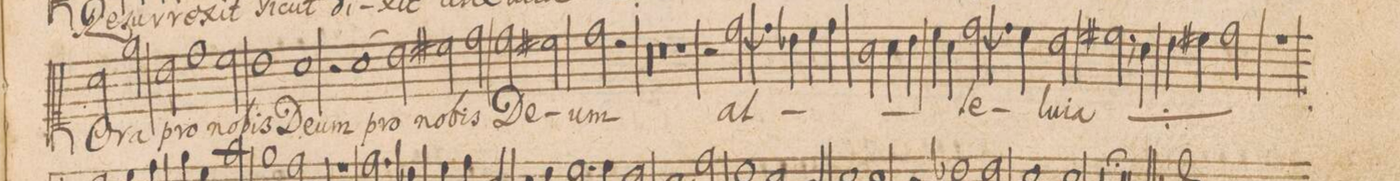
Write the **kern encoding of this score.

**kern	**text
*I"CANTVS.	*
*clefC1	*
*k[]	*
*met(c|)	*
*M2/1	*
2a\	O-
2ee\	-ra
=63-	=63-
2b\	pro
1dd\	no-
2ccny\	-bis
=64-	=64-
1b\	De-
1a\	-um
=65-	=65-
2r	.
(1a\	pro
2b\)	.
=66-	=66-
2cc#X\	no-
2dd\	-bis
2dd\	De-
2cc#X\	.
=67-	=67-
2dd\	-um
2r	.
00r	.
=68-	=68-
=69-	=69-
0r	.
=70-	=70-
1r	.
=71-	=71-
2r	.
[<2dd\	.
4dd\]	.
4b-X\	.
4ccny\	.
4dd\	.
=72-	=72-
2g\	.
4a\	.
4bny\	.
4cc\	.
4a\	.
[<2dd\	-le-
=73-	=73-
4dd\]	.
4cc\	.
2b\	-lu-
2.cc#X,<\	-ia
*	*ij
4a\	al-
=74-	=74-
4b\	-le-
4cc#X\	-lu-
2dd\	-ia
*	*Xij
1rdd	.
=75-	=75-
*-	*-
